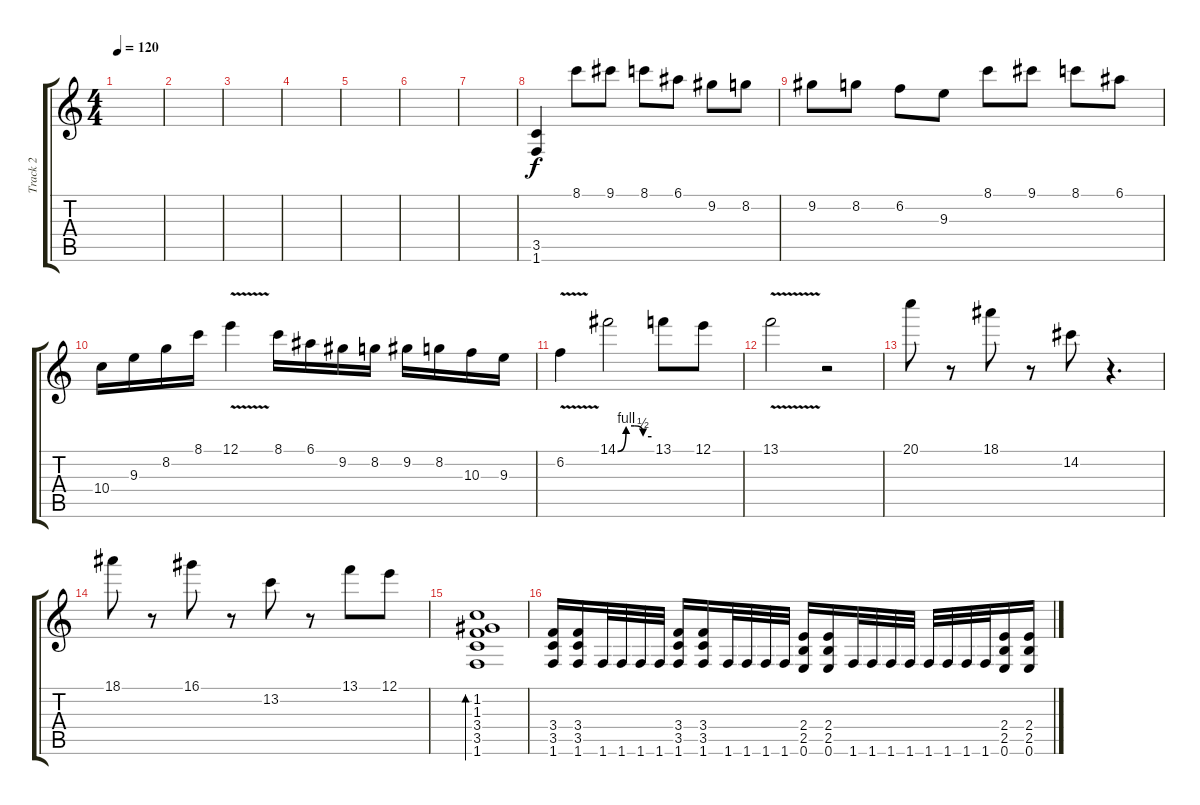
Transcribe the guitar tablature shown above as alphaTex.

\track ("Track 2" "Track 2") {instrument overdrivenguitar}
\staff {score tabs}
\tuning (E4 B3 G3 D3 A2 E2) {hide}
\ts (4 4)
\tempo 120
\clef g2
\ks c
|
|
|
|
|
|
|
(3.5 1.6).4 8.1.8 9.1.8 8.1.8 6.1.8 9.2.8 8.2.8 |
9.2.8 8.2.8 6.2.8 9.3.8 8.1.8 9.1.8 8.1.8 6.1.8 |
10.4.16 9.3.16 8.2.16 8.1.16 12.1{v}.4 8.1.16 6.1.16 9.2.16 8.2.16 9.2.16 8.2.16 10.3.16 9.3.16 |
6.2{v}.4 14.1{be (custom 0 0 15 4 30 4 45 2 60 2)}.2 13.1.8 12.1.8 |
13.1{v}.2 r.2 |
20.1.8 r.8 18.1.8 r.8 14.2.8 r.4{d} |
18.1.8 r.8 16.1.8 r.8 13.2.8 r.8 13.1.8 12.1.8 |
(1.2 1.3 3.4 3.5 1.6).1{bd 120} |
(3.4 3.5 1.6).16 (3.4 3.5 1.6).16 1.6.32 1.6.32 1.6.32 1.6.32 (3.4 3.5 1.6).16 (3.4 3.5 1.6).16 1.6.32 1.6.32 1.6.32 1.6.32 (2.4 2.5 0.6).16 (2.4 2.5 0.6).16 1.6.32 1.6.32 1.6.32 1.6.32 1.6.32 1.6.32 1.6.32 1.6.32 (2.4 2.5 0.6).16 (2.4 2.5 0.6).16
